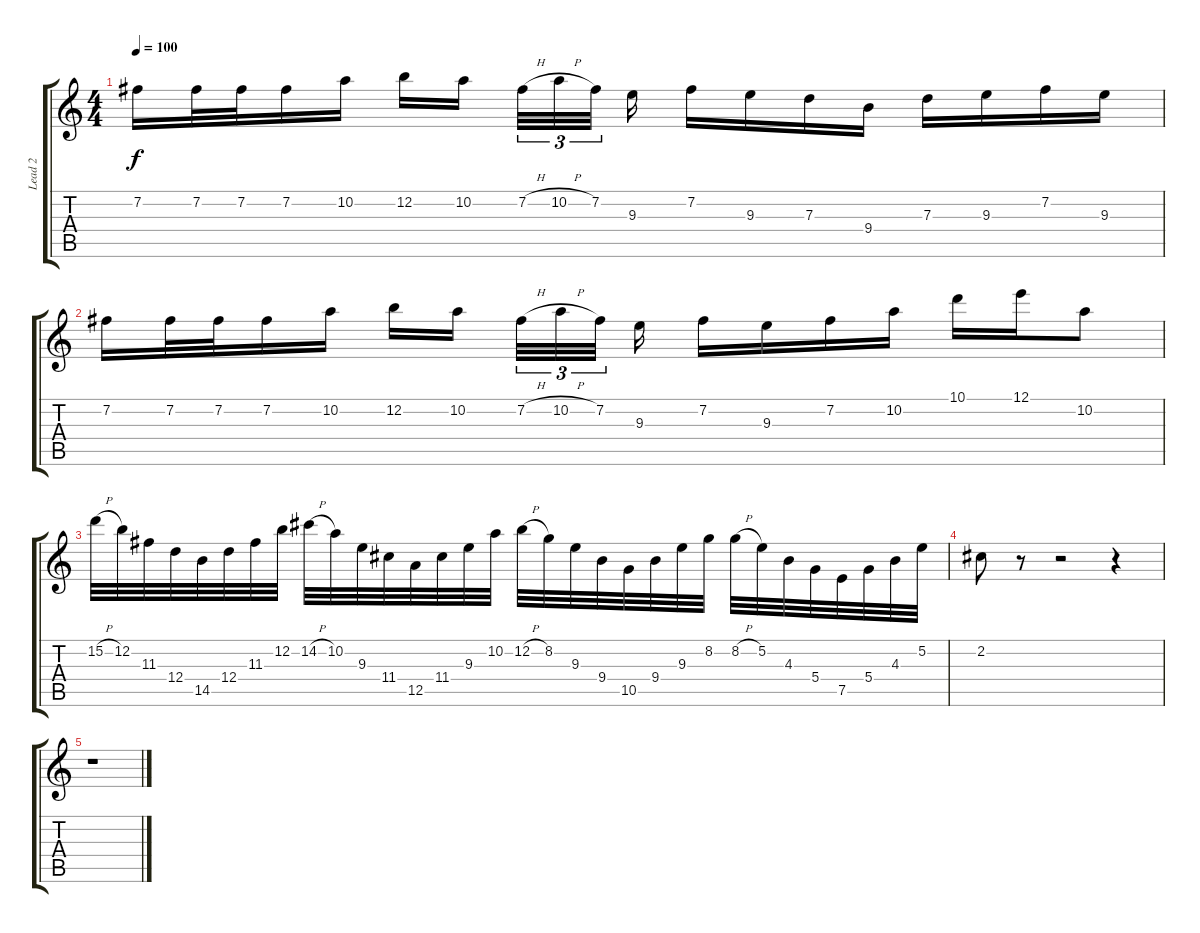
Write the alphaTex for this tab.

\track ("Lead 2" "Lead 2") {instrument distortionguitar}
\staff {score tabs}
\tuning (E4 B3 G3 D3 A2 E2) {hide}
\ts (4 4)
\tempo 100
\clef g2
\ks c
7.2.16{dy f} 7.2.32 7.2.32 7.2.16 10.2.16 12.2.16 10.2.16 7.2{h}.32{tu (3 2)} 10.2{h}.32{tu (3 2)} 7.2.32{tu (3 2)} 9.3.16 7.2.16 9.3.16 7.3.16 9.4.16 7.3.16 9.3.16 7.2.16 9.3.16 |
7.2.16 7.2.32 7.2.32 7.2.16 10.2.16 12.2.16 10.2.16 7.2{h}.32{tu (3 2)} 10.2{h}.32{tu (3 2)} 7.2.32{tu (3 2)} 9.3.16 7.2.16 9.3.16 7.2.16 10.2.16 10.1.16 12.1.16 10.2.8 |
15.2{h}.32 12.2.32 11.3.32 12.4.32 14.5.32 12.4.32 11.3.32 12.2.32 14.2{h}.32 10.2.32 9.3.32 11.4.32 12.5.32 11.4.32 9.3.32 10.2.32 12.2{h}.32 8.2.32 9.3.32 9.4.32 10.5.32 9.4.32 9.3.32 8.2.32 8.2{h}.32 5.2.32 4.3.32 5.4.32 7.5.32 5.4.32 4.3.32 5.2.32 |
2.2.8 r.8 r.2 r.4 |
r.1
